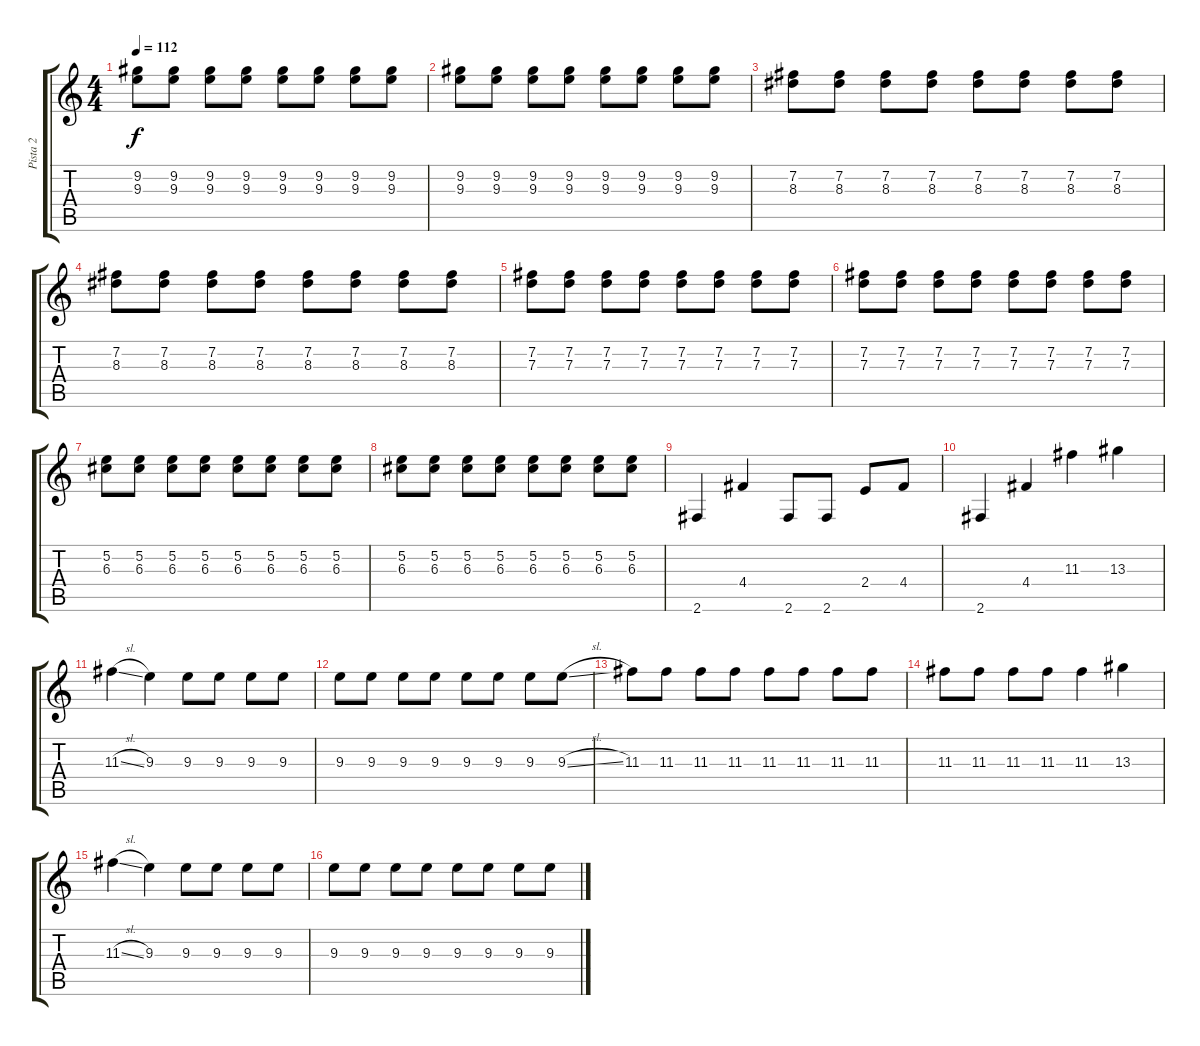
\track ("Pista 2" "Pista 2") {instrument distortionguitar}
\staff {score tabs}
\tuning (E4 B3 G3 D3 A2 E2) {hide}
\ts (4 4)
\tempo 112
\clef g2
\ks c
(9.2 9.3).8{dy f} (9.2 9.3).8 (9.2 9.3).8 (9.2 9.3).8 (9.2 9.3).8 (9.2 9.3).8 (9.2 9.3).8 (9.2 9.3).8 |
(9.2 9.3).8 (9.2 9.3).8 (9.2 9.3).8 (9.2 9.3).8 (9.2 9.3).8 (9.2 9.3).8 (9.2 9.3).8 (9.2 9.3).8 |
(7.2 8.3).8 (7.2 8.3).8 (7.2 8.3).8 (7.2 8.3).8 (7.2 8.3).8 (7.2 8.3).8 (7.2 8.3).8 (7.2 8.3).8 |
(7.2 8.3).8 (7.2 8.3).8 (7.2 8.3).8 (7.2 8.3).8 (7.2 8.3).8 (7.2 8.3).8 (7.2 8.3).8 (7.2 8.3).8 |
(7.2 7.3).8 (7.2 7.3).8 (7.2 7.3).8 (7.2 7.3).8 (7.2 7.3).8 (7.2 7.3).8 (7.2 7.3).8 (7.2 7.3).8 |
(7.2 7.3).8 (7.2 7.3).8 (7.2 7.3).8 (7.2 7.3).8 (7.2 7.3).8 (7.2 7.3).8 (7.2 7.3).8 (7.2 7.3).8 |
(5.2 6.3).8 (5.2 6.3).8 (5.2 6.3).8 (5.2 6.3).8 (5.2 6.3).8 (5.2 6.3).8 (5.2 6.3).8 (5.2 6.3).8 |
(5.2 6.3).8 (5.2 6.3).8 (5.2 6.3).8 (5.2 6.3).8 (5.2 6.3).8 (5.2 6.3).8 (5.2 6.3).8 (5.2 6.3).8 |
2.6.4 4.4.4 2.6.8 2.6.8 2.4.8 4.4.8 |
2.6.4 4.4.4 11.3.4 13.3.4 |
11.3{sl}.4 9.3.4 9.3.8 9.3.8 9.3.8 9.3.8 |
9.3.8 9.3.8 9.3.8 9.3.8 9.3.8 9.3.8 9.3.8 9.3{sl}.8 |
11.3.8 11.3.8 11.3.8 11.3.8 11.3.8 11.3.8 11.3.8 11.3.8 |
11.3.8 11.3.8 11.3.8 11.3.8 11.3.4 13.3.4 |
11.3{sl}.4 9.3.4 9.3.8 9.3.8 9.3.8 9.3.8 |
9.3.8 9.3.8 9.3.8 9.3.8 9.3.8 9.3.8 9.3.8 9.3{sl}.8
